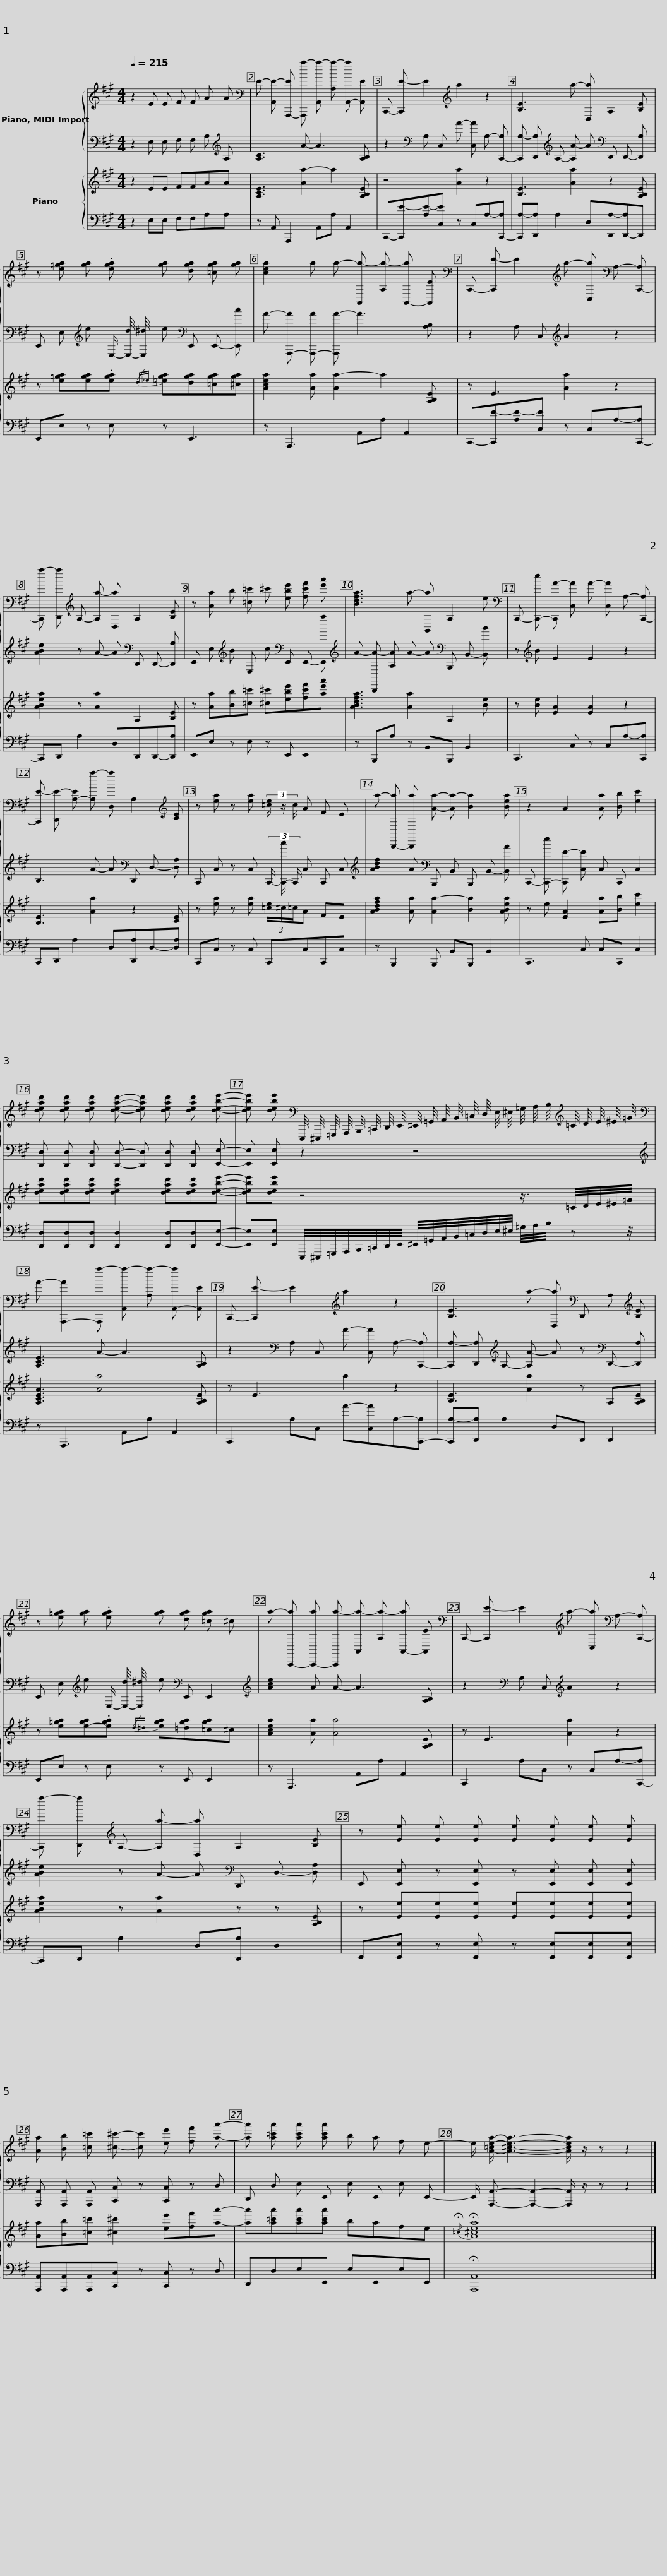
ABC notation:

X:1
%%score { 1 | 2 } { 3 | 4 }
L:1/8
Q:1/4=215
M:4/4
I:linebreak $
K:A
V:1 treble
V:2 bass
V:3 treble
V:4 bass
V:1
 z2 E E F F A A |[K:bass] E- [A,,E-] [A,,,-E] [A,,,a-] [A,,a-] [A,a-] [A,,-a] [A,,E] | C,,- [C,,E-] E2[K:treble] a2 z2 | [B,E]3 a- [D,a] A,2 [B,E] |$ z [e=ga] [ga] .[ega] [ga] [dga] [=cga] [ga] | %5
 [cea]2 a a- [A,,a-] [A,a-] [A,,-a] [A,,E] |[K:bass] C,,- [C,,E-] E2[K:treble] a- [C,a][K:bass] A,- [C,,-A,] |$ [C,,a-] [D,,a][K:treble] A,- [A,a-] [D,a] A,2 [B,E] | z [Aa] b [=c=c'] ^c' [ebe'] [fc'f'] [e'a'] | [Bdfa]3 a- [B,,a] A,2 e | %10
[K:bass] C,,- [C,,-e] [C,,A-] [C,A] A- [C,A] A,- [C,,-A,] |$ [C,,E-] [D,,E-] [A,-E] [A,a-] [D,a] A,2[K:treble] [CE] | z [ea] z [ea] (3[=ce]/ z/ c/ A F E | a- [B,,,-a] [B,,,a] [Aa]- [Aa-] [Ba]2 [Bea] | z2 A2 [Aa] [Bb] [ec']2 |$ %15
 [dead'] [dead'] [dead'] [dead']- [dead'] [dead'] [dead'] [debe']- |$ [debe'] [debe'][K:bass] E,,,/4 ^E,,,/4 =G,,,/4 A,,,/4 B,,,/4 =C,,/4 D,,/4 E,,/4 ^E,,/4 =G,,/4 A,,/4 B,,/4 =C,/4 D,/4 E,/4 ^E,/4 =G,/4 A,/4 B,/4[K:treble] =C/4 D/4 E/4 ^E/4 =G/4 |$[K:bass] A- [A,,,-A]2 [A,,,a-] [A,,a-] [A,a-] [A,,-a] [A,,E] | C,,- [C,,E-] E2[K:treble] a2 z2 | [B,E]3 a- [D,a][K:bass] D,, A,[K:treble] [B,E] |$ %20
 z [e=ga] [ga] .[ega] [ga] [dga] [=cga] ^c | a- [A,,,-a] [A,,,-a] [A,,,a-] [A,,a-] [A,a-] [A,,-a] [A,,E] |[K:bass] C,,- [C,,E-] E2[K:treble] a- [C,a][K:bass] A,- [C,,-A,] | [C,,a-] [D,,a][K:treble] A,- [A,a-] [D,a] A,2 [B,E] |$ z [Ee] [Ee] [Ee] [Ee] [Ee] [Ee] [Ee] | %25
 [Aa] [Bb] [=c=c'] [^c^c']- [cc'] [ee'] [ff'] [aa']- | [aa'] [a=c'a'] [ac'a'] [ac'a'] b a f e- | e/ [A-=ce-a-]/ [A^cea]3- [Acea]/ z/ z z2 |] %28
V:2
 z2 E, E, F, F, A,[K:treble] A, | [A,C]3 A- A3 [A,B,] | z2[K:bass] A, C, A- [C,A] A,- [C,,-A,] | [C,,A,-] [D,,A,][K:treble] A,- [A,A-] A[K:bass] D,, D,,- [D,,A,] |$ E,, E,[K:treble] e E,/- [E,-d]/4 [E,^d]/4 e[K:bass] E,, E,,- [E,,c] | %5
 A- [A,,,-A] [A,,,-A] [A,,,A-] A3 [A,B,] | z2 A, C,[K:treble] A2 z2 |$ [ABe]2 z A- A[K:bass] D,, D,,- [D,,A,] | E,, E,[K:treble] B E, c[K:bass] E,, E,,- [E,,a] |[K:treble] A- [B,,,A-] [A,A] A- A[K:bass] B,,, B,,- [B,,B] | %10
 z[K:treble] B E2 E2 z2 |$ B,3 A- A[K:bass] D,, D,- [D,A,] | C,, C, z C, (3C,,/- [C,,-c]/ C,,/ C, C,, C, |[K:treble] [ABdf]2 A[K:bass] B,,, B,, B,,, B,,- [B,,A] | C,,- [C,,-e] [C,,E-] [C,E] C, C,, C,2 |$ %15
 [D,,D,] [D,,D,] [D,,D,] [D,,D,]- [D,,D,] [D,,D,] [D,,D,] [E,,E,]- |$ [E,,E,] [E,,E,] z2 z4 |$[K:treble] [A,CE]3 A- A3 [A,B,] | z2[K:bass] A, C, A- [C,A] A,- [C,,-A,] | [C,,A,-] [D,,A,][K:treble] A,- [A,A-] A z[K:bass] D,,- [D,,A,] |$ %20
 E,, E,[K:treble] e E,/- [E,-d]/4 [E,^d]/4 e[K:bass] E,, E,,2 |[K:treble] [Ace]2 A A- A3 [A,B,] | z2[K:bass] A, C,[K:treble] A2 z2 | [ABe]2 z A- A[K:bass] D,, D,- [D,A,] |$ E,, [E,,E,] z [E,,E,] z [E,,E,] [E,,E,] [E,,E,] | %25
 [A,,,A,,] [A,,,A,,] [A,,,A,,] [C,,C,] z [C,,C,] z D, | D,, D, E, E,, E, E,, E, E,,- | E,,/ [A,,,A,,]3/2- [A,,,A,,]2- [A,,,A,,]/ z/ z z2 |] %28
V:3
 z2 EE FFAA | [A,CE]3 [Aa-]2 a2 [A,B,E] | z4 [Aa]2 z2 | [B,E]3 [Aa]2 z2 [A,B,E] |$ z [e=ga][ega].[ega]{/d_e} [=ega][dga][=cga][^cga] | %5
 [Acea]2 [Aa] [Aa-]2 a2 [A,B,E] | z E3 [Aa]2 z2 |$ [ABea]2 z [Aa]2 A,2 [B,E] | z [Aa][Bb][=c=c'] [^c^c'][ebe'][fc'f'][ae'a'] | [ABdfa]3 [Aa]2 A,2 [Be] | %10
 z [Be] [EA]2 [EA]2 z2 |$ [B,E]3 [Aa]2 z2 [CE] | z [ea] z [ea] (3[=ce]/^c/=c/A FE | [ABdfa]2 [Aa] [Aa-]2 [Ba]2 [ABea] | z e [EA]2 [Aa][Bb] [ec']2 |$ %15
 [dead'][dead'][dead'] [dead']2 [dead'][dead'][debe']- |$ [debe'][debe'] z4 z3/4 =C/4D/4E/4^E/4=G/4 |$ [A,CEA]3 [Aa]4 [A,B,E] | z E3 a2 z2 | [B,E]3 [Aa]2 z A,[A,B,E] |$ %20
 z [e=ga][e-ga].[ega]{/d^d} [ega][=dga][=cga]^c | [Acea]2 [Aa] [Aa]4 [A,B,E] | z E3 [Aa]2 z2 | [ABea]2 z [Aa]2 z z [A,B,E] |$ z [Ee][Ee][Ee] [Ee][Ee][Ee][Ee] | %25
 [Aa][Bb][=c=c'] [^c^c']2 [ee'][ff'][aa']- | [aa'][a=c'a'][ac'a'][ac'a'] bafe |{/!fermata!=c} !fermata![A^cea]8 |] %28
V:4
 z2 E,E, F,F,A,A, | z A,, A,,,2 A,,A, A,,2 | C,,-[C,,E-][A,E-][C,E] z C,A,-[C,,-A,] | [C,,A,-][D,,A,] A,2 D,[D,,A,-][D,,-A,]D,, |$ E,,E, z E, z E,,3 | %5
 z A,,,3 A,,A, A,,2 | C,,-[C,,E-][A,E-][C,E] z C,A,-[C,,-A,] |$ C,,D,, A,2 D,D,,D,,-[D,,A,] | E,,E, z E, z E,, E,,2 | z B,,,A, z B,,B,,, B,,2 | %10
 C,,3 C, z C,A,-[C,,A,] |$ C,,D,, A,2 D,[D,,A,]D,-[D,A,] | C,,C, z C, C,,C,C,,C, | z B,,,2 B,,, B,,B,,, B,,2 | C,,3 C, C,C,, C,2 |$ %15
 [D,,D,][D,,D,][D,,D,] [D,,D,]2 [D,,D,][D,,D,][E,,E,]- |$ [E,,E,][E,,E,] E,,,/4^E,,,/4=G,,,/4A,,,/4B,,,/4=C,,/4D,,/4E,,/4 ^E,,/4=G,,/4A,,/4B,,/4=C,/4D,/4E,/4^E,/4 =G,/4A,/4B,/4 z z/4 |$ z A,,,3 A,,A, A,,2 | C,,2 A,C, A-[C,A]A,-[C,,-A,] | [C,,A,-][D,,A,] A,2 D,D,, D,,2 |$ %20
 E,,E, z E, z E,, E,,2 | z A,,,3 A,,A, A,,2 | C,,2 A,C, z C,A,-[C,,-A,] | C,,D,, A,2 D,[D,,A,] D,2 |$ E,,[E,,E,] z [E,,E,] z [E,,E,][E,,E,][E,,E,] | %25
 [A,,,A,,][A,,,A,,][A,,,A,,][C,,C,] z [C,,C,] z D, | D,,D,E,E,, E,E,,E,E,, | !fermata![A,,,A,,]8 |] %28
